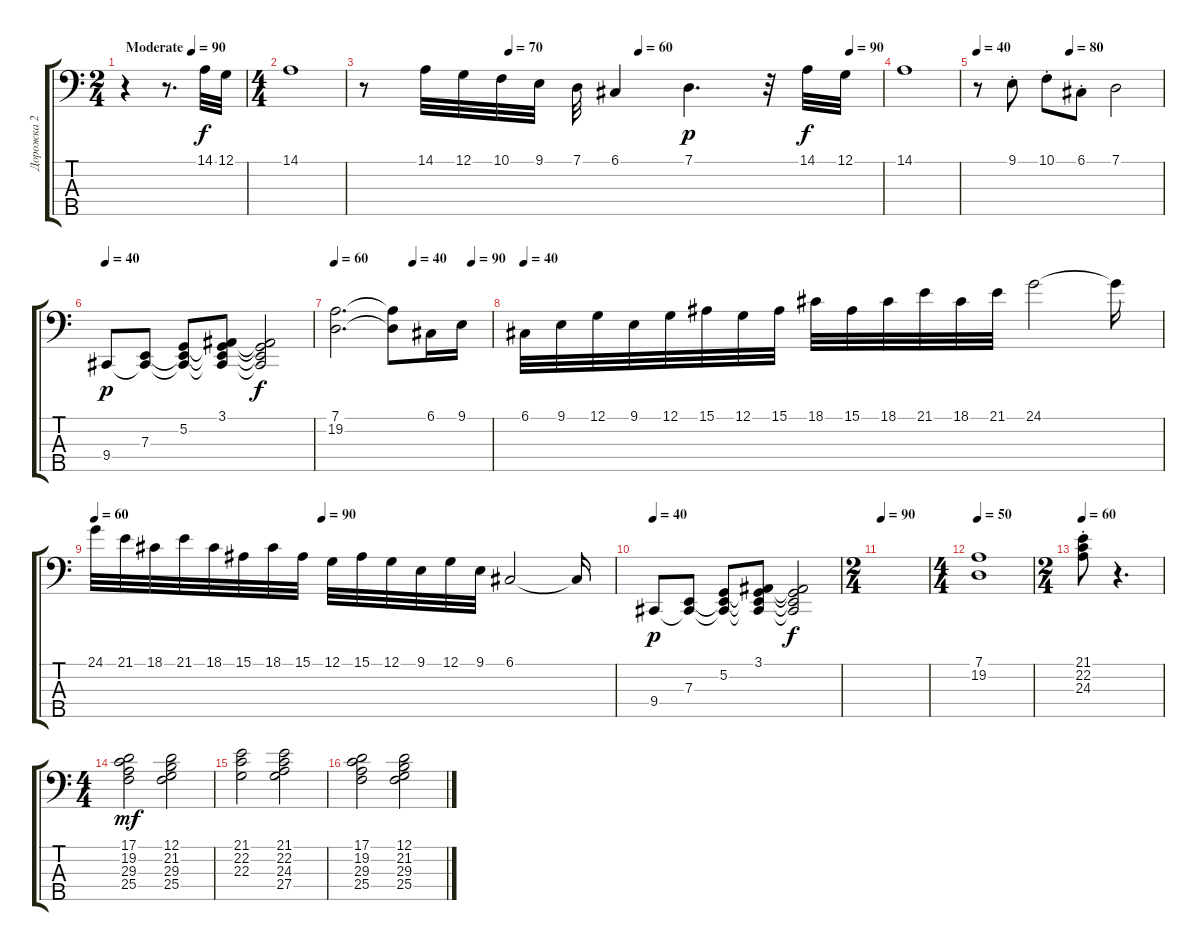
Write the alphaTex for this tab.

\track ("Дорожка 2" "Дорожка 2") {instrument accordion}
\staff {score tabs}
\tuning (G2 D2 A1 E1 B0) {hide}
\ts (2 4)
\tempo (90 "Moderate")
\clef f4
\ks c
r.4{dy f instrument accordion} r.8{d} 14.1.32 12.1.32 |
\ts (4 4)
14.1.1 |
\tempo (70 0.28125)
\tempo (60 0.53125)
\tempo (90 0.9375)
r.8 14.1.32 12.1.32 10.1.32 9.1.32 7.1.32 6.1.4 7.1.4{d dy p} r.32 14.1.32{dy f} 12.1.32 |
14.1.1 |
\tempo 40
\tempo (80 0.5)
r.8 9.1{st}.8 10.1{st}.8 6.1{st}.8 7.1.2 |
\tempo 40
9.4.8{dy p} (7.3 9.4{t}).8 (5.2 7.3{t} 9.4{t}).8 (3.1 5.2{t} 7.3{t} 9.4{t}).8 (3.1{t} 5.2{t} 7.3{t} 9.4{t}).2{dy f} |
\tempo 60
\tempo (40 0.5)
\tempo (90 0.875)
(7.1 19.2).2{d} (7.1{t} 19.2{t}).8 6.1.16 9.1.16 |
\tempo 40
6.1.32 9.1.32 12.1.32 9.1.32 12.1.32 15.1.32 12.1.32 15.1.32 18.1.32 15.1.32 18.1.32 21.1.32 18.1.32 21.1.32 24.1.2 24.1{t}.16 |
\tempo 60
\tempo (90 0.4375)
24.1.32 21.1.32 18.1.32 21.1.32 18.1.32 15.1.32 18.1.32 15.1.32 12.1.32 15.1.32 12.1.32 9.1.32 12.1.32 9.1.32 6.1.2 6.1{t}.16 |
\tempo 40
9.4.8{dy p} (7.3 9.4{t}).8 (5.2 7.3{t} 9.4{t}).8 (3.1 5.2{t} 7.3{t} 9.4{t}).8 (3.1{t} 5.2{t} 7.3{t} 9.4{t}).2{dy f} |
\ts (2 4)
\tempo 90
|
\ts (4 4)
\tempo 50
(7.1 19.2).1 |
\ts (2 4)
\tempo 60
(21.1{st} 22.2{st} 24.3{st}).8 r.4{d} |
\ts (4 4)
(17.1 19.2 29.3 25.4).2{dy mf} (12.1 21.2 29.3 25.4).2 |
(21.1 22.2 22.3).2 (21.1 22.2 24.3 27.4).2 |
(17.1 19.2 29.3 25.4).2 (12.1 21.2 29.3 25.4).2
